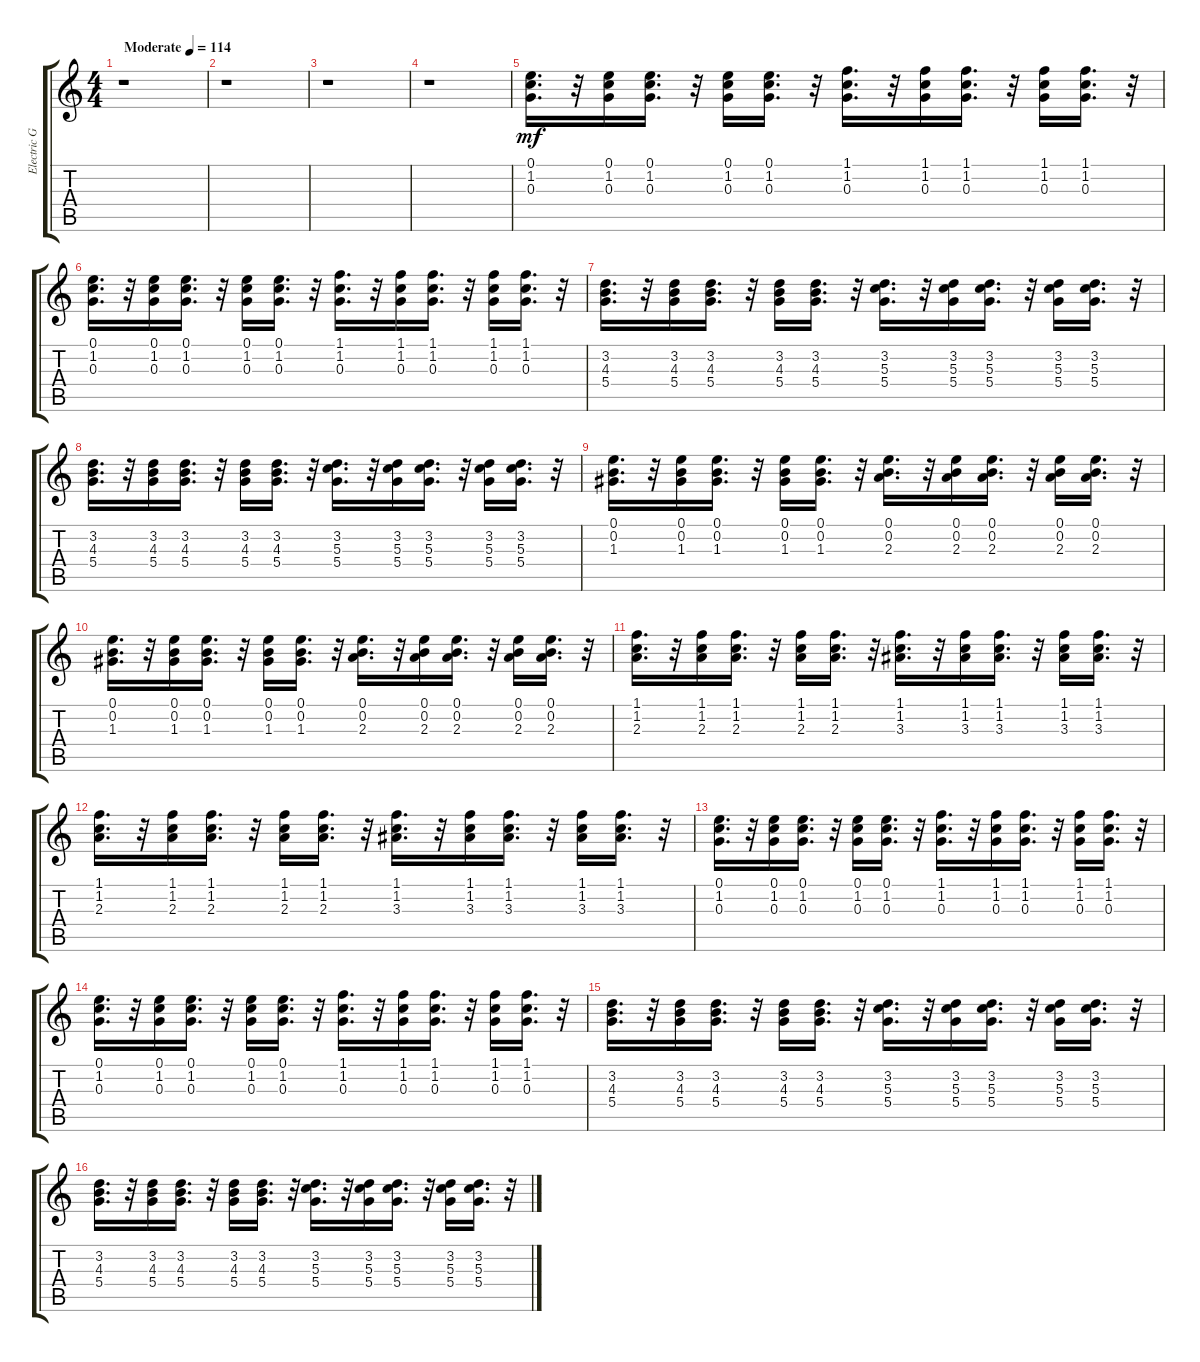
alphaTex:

\track ("Electric Guitar (clean)" "Electric G") {instrument electricguitarclean}
\staff {score tabs}
\tuning (E4 B3 G3 D3 A2 E2) {hide}
\ts (4 4)
\tempo (114 "Moderate")
\clef g2
\ks c
r.1{dy mf instrument electricguitarclean} |
r.1 |
r.1 |
r.1 |
(0.1 1.2 0.3).16{d} r.32 (0.1 1.2 0.3).16 (0.1 1.2 0.3).16{d} r.32 (0.1 1.2 0.3).16 (0.1 1.2 0.3).16{d} r.32 (1.1 1.2 0.3).16{d} r.32 (1.1 1.2 0.3).16 (1.1 1.2 0.3).16{d} r.32 (1.1 1.2 0.3).16 (1.1 1.2 0.3).16{d} r.32 |
(0.1 1.2 0.3).16{d} r.32 (0.1 1.2 0.3).16 (0.1 1.2 0.3).16{d} r.32 (0.1 1.2 0.3).16 (0.1 1.2 0.3).16{d} r.32 (1.1 1.2 0.3).16{d} r.32 (1.1 1.2 0.3).16 (1.1 1.2 0.3).16{d} r.32 (1.1 1.2 0.3).16 (1.1 1.2 0.3).16{d} r.32 |
(3.2 4.3 5.4).16{d} r.32 (3.2 4.3 5.4).16 (3.2 4.3 5.4).16{d} r.32 (3.2 4.3 5.4).16 (3.2 4.3 5.4).16{d} r.32 (3.2 5.3 5.4).16{d} r.32 (3.2 5.3 5.4).16 (3.2 5.3 5.4).16{d} r.32 (3.2 5.3 5.4).16 (3.2 5.3 5.4).16{d} r.32 |
(3.2 4.3 5.4).16{d} r.32 (3.2 4.3 5.4).16 (3.2 4.3 5.4).16{d} r.32 (3.2 4.3 5.4).16 (3.2 4.3 5.4).16{d} r.32 (3.2 5.3 5.4).16{d} r.32 (3.2 5.3 5.4).16 (3.2 5.3 5.4).16{d} r.32 (3.2 5.3 5.4).16 (3.2 5.3 5.4).16{d} r.32 |
(0.1 0.2 1.3).16{d} r.32 (0.1 0.2 1.3).16 (0.1 0.2 1.3).16{d} r.32 (0.1 0.2 1.3).16 (0.1 0.2 1.3).16{d} r.32 (0.1 0.2 2.3).16{d} r.32 (0.1 0.2 2.3).16 (0.1 0.2 2.3).16{d} r.32 (0.1 0.2 2.3).16 (0.1 0.2 2.3).16{d} r.32 |
(0.1 0.2 1.3).16{d} r.32 (0.1 0.2 1.3).16 (0.1 0.2 1.3).16{d} r.32 (0.1 0.2 1.3).16 (0.1 0.2 1.3).16{d} r.32 (0.1 0.2 2.3).16{d} r.32 (0.1 0.2 2.3).16 (0.1 0.2 2.3).16{d} r.32 (0.1 0.2 2.3).16 (0.1 0.2 2.3).16{d} r.32 |
(1.1 1.2 2.3).16{d} r.32 (1.1 1.2 2.3).16 (1.1 1.2 2.3).16{d} r.32 (1.1 1.2 2.3).16 (1.1 1.2 2.3).16{d} r.32 (1.1 1.2 3.3).16{d} r.32 (1.1 1.2 3.3).16 (1.1 1.2 3.3).16{d} r.32 (1.1 1.2 3.3).16 (1.1 1.2 3.3).16{d} r.32 |
(1.1 1.2 2.3).16{d} r.32 (1.1 1.2 2.3).16 (1.1 1.2 2.3).16{d} r.32 (1.1 1.2 2.3).16 (1.1 1.2 2.3).16{d} r.32 (1.1 1.2 3.3).16{d} r.32 (1.1 1.2 3.3).16 (1.1 1.2 3.3).16{d} r.32 (1.1 1.2 3.3).16 (1.1 1.2 3.3).16{d} r.32 |
(0.1 1.2 0.3).16{d} r.32 (0.1 1.2 0.3).16 (0.1 1.2 0.3).16{d} r.32 (0.1 1.2 0.3).16 (0.1 1.2 0.3).16{d} r.32 (1.1 1.2 0.3).16{d} r.32 (1.1 1.2 0.3).16 (1.1 1.2 0.3).16{d} r.32 (1.1 1.2 0.3).16 (1.1 1.2 0.3).16{d} r.32 |
(0.1 1.2 0.3).16{d} r.32 (0.1 1.2 0.3).16 (0.1 1.2 0.3).16{d} r.32 (0.1 1.2 0.3).16 (0.1 1.2 0.3).16{d} r.32 (1.1 1.2 0.3).16{d} r.32 (1.1 1.2 0.3).16 (1.1 1.2 0.3).16{d} r.32 (1.1 1.2 0.3).16 (1.1 1.2 0.3).16{d} r.32 |
(3.2 4.3 5.4).16{d} r.32 (3.2 4.3 5.4).16 (3.2 4.3 5.4).16{d} r.32 (3.2 4.3 5.4).16 (3.2 4.3 5.4).16{d} r.32 (3.2 5.3 5.4).16{d} r.32 (3.2 5.3 5.4).16 (3.2 5.3 5.4).16{d} r.32 (3.2 5.3 5.4).16 (3.2 5.3 5.4).16{d} r.32 |
(3.2 4.3 5.4).16{d} r.32 (3.2 4.3 5.4).16 (3.2 4.3 5.4).16{d} r.32 (3.2 4.3 5.4).16 (3.2 4.3 5.4).16{d} r.32 (3.2 5.3 5.4).16{d} r.32 (3.2 5.3 5.4).16 (3.2 5.3 5.4).16{d} r.32 (3.2 5.3 5.4).16 (3.2 5.3 5.4).16{d} r.32
